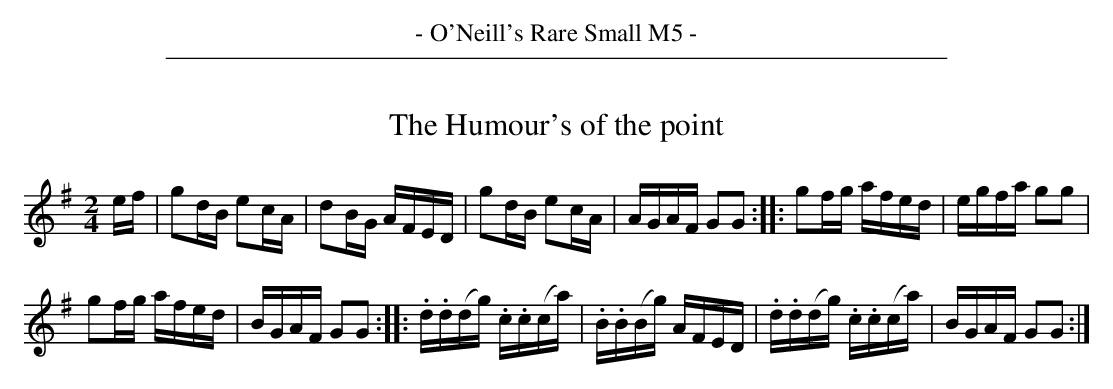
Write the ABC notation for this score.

X:1
T: The Humour's of the point
M: 2/4
L: 1/16
K: G
ef | g2dB e2cA | d2BG AFED | g2dB e2cA | AGAF G2G2 :: g2fg afed | egfa g2g2 |
g2fg afed | BGAF G2G2 :: .d.d(dg) .c.c(ca) | .B.B(Bg) AFED | .d.d(dg) .c.c(ca) | BGAF G2G2 :|
